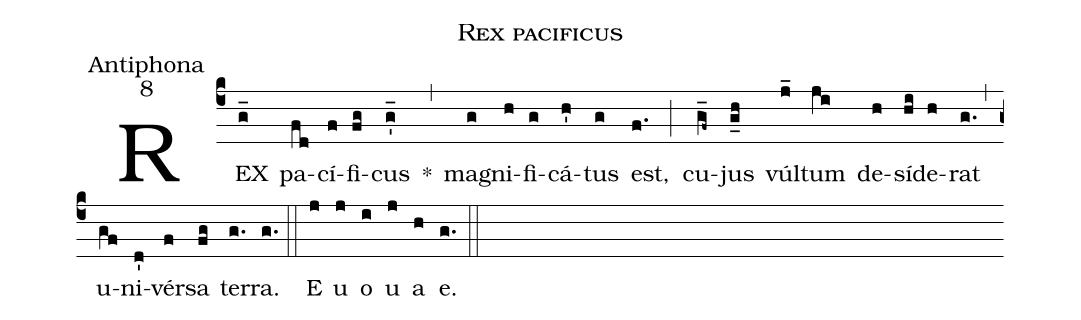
name:Rex pacificus;
office-part:Antiphona;
mode:8;
%%
(c4) REX(g_) pa(fd)cí(f)fi(fg)cus(g_') *(,) ma(g)gni(h)fi(g)cá(h')tus(g) est,(f.) (;) cu(g_f~)jus(g_h) vúl(j_)tum(ji) de(h)sí(hi)de(h)rat(g.) (,) u(gf)ni(d')vér(f)sa(fg) ter(g.)ra.(g.) (::) E(j) u(j) o(i) u(j) a(h) e.(g.) (::)
